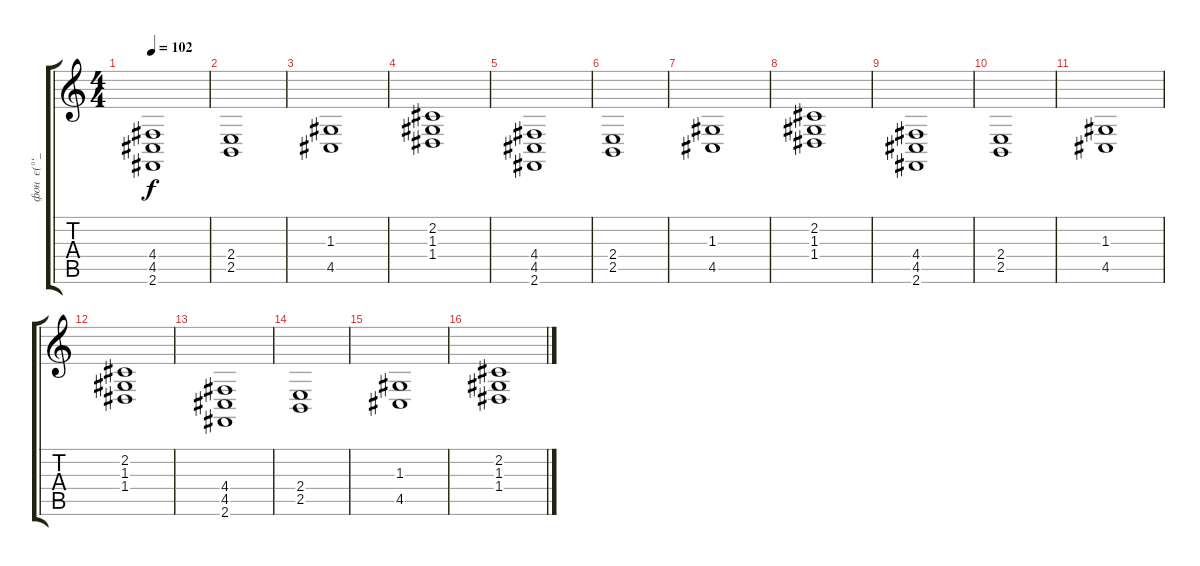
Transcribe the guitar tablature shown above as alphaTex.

\track ("фон  є(°‘_’°)э" "фон  є(°‘_") {instrument fx6goblins}
\staff {score tabs}
\tuning (E4 B3 G3 D3 A2 E2) {hide}
\ts (4 4)
\tempo 102
\clef g2
\ks c
(4.4 4.5 2.6).1{dy f} |
(2.4 2.5).1 |
(1.3 4.5).1 |
(2.2 1.3 1.4).1 |
(4.4 4.5 2.6).1 |
(2.4 2.5).1 |
(1.3 4.5).1 |
(2.2 1.3 1.4).1 |
(4.4 4.5 2.6).1 |
(2.4 2.5).1 |
(1.3 4.5).1 |
(2.2 1.3 1.4).1 |
(4.4 4.5 2.6).1 |
(2.4 2.5).1 |
(1.3 4.5).1 |
(2.2 1.3 1.4).1
